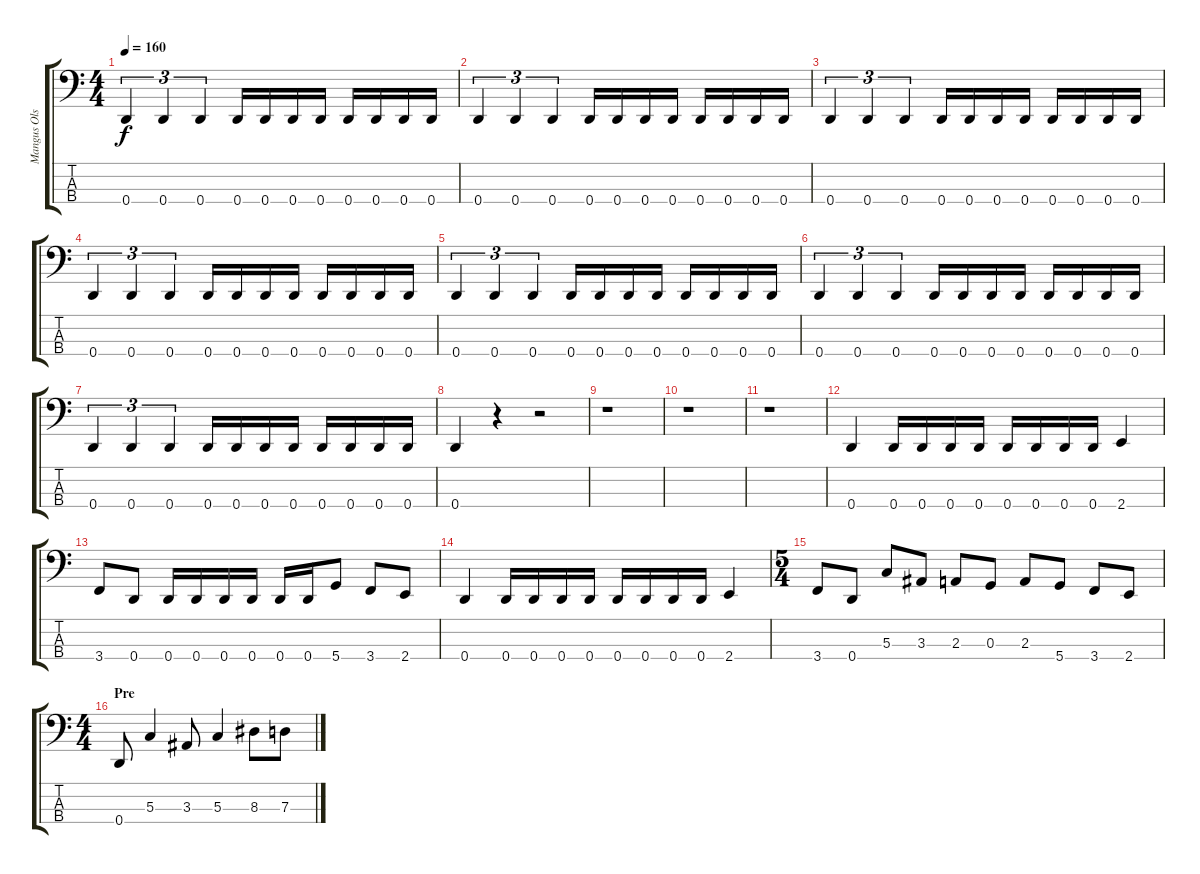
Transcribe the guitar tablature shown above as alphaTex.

\track ("Mangus Olsfelt" "Mangus Ols") {instrument electricbasspick}
\staff {score tabs}
\tuning (F2 C2 G1 D1) {hide}
\ts (4 4)
\tempo 160
\clef f4
\ks c
0.4.4{tu (3 2) dy f} 0.4.4{tu (3 2)} 0.4.4{tu (3 2)} 0.4.16 0.4.16 0.4.16 0.4.16 0.4.16 0.4.16 0.4.16 0.4.16 |
0.4.4{tu (3 2)} 0.4.4{tu (3 2)} 0.4.4{tu (3 2)} 0.4.16 0.4.16 0.4.16 0.4.16 0.4.16 0.4.16 0.4.16 0.4.16 |
0.4.4{tu (3 2)} 0.4.4{tu (3 2)} 0.4.4{tu (3 2)} 0.4.16 0.4.16 0.4.16 0.4.16 0.4.16 0.4.16 0.4.16 0.4.16 |
0.4.4{tu (3 2)} 0.4.4{tu (3 2)} 0.4.4{tu (3 2)} 0.4.16 0.4.16 0.4.16 0.4.16 0.4.16 0.4.16 0.4.16 0.4.16 |
0.4.4{tu (3 2)} 0.4.4{tu (3 2)} 0.4.4{tu (3 2)} 0.4.16 0.4.16 0.4.16 0.4.16 0.4.16 0.4.16 0.4.16 0.4.16 |
0.4.4{tu (3 2)} 0.4.4{tu (3 2)} 0.4.4{tu (3 2)} 0.4.16 0.4.16 0.4.16 0.4.16 0.4.16 0.4.16 0.4.16 0.4.16 |
0.4.4{tu (3 2)} 0.4.4{tu (3 2)} 0.4.4{tu (3 2)} 0.4.16 0.4.16 0.4.16 0.4.16 0.4.16 0.4.16 0.4.16 0.4.16 |
0.4.4 r.4 r.2 |
r.1 |
r.1 |
r.1 |
0.4.4 0.4.16 0.4.16 0.4.16 0.4.16 0.4.16 0.4.16 0.4.16 0.4.16 2.4.4 |
3.4.8 0.4.8 0.4.16 0.4.16 0.4.16 0.4.16 0.4.16 0.4.16 5.4.8 3.4.8 2.4.8 |
0.4.4 0.4.16 0.4.16 0.4.16 0.4.16 0.4.16 0.4.16 0.4.16 0.4.16 2.4.4 |
\ts (5 4)
3.4.8 0.4.8 5.3.8 3.3.8 2.3.8 0.3.8 2.3.8 5.4.8 3.4.8 2.4.8 |
\ts (4 4)
\section ("" "Pre")
0.4.8 5.3.4 3.3.8 5.3.4 8.3.8 7.3.8
